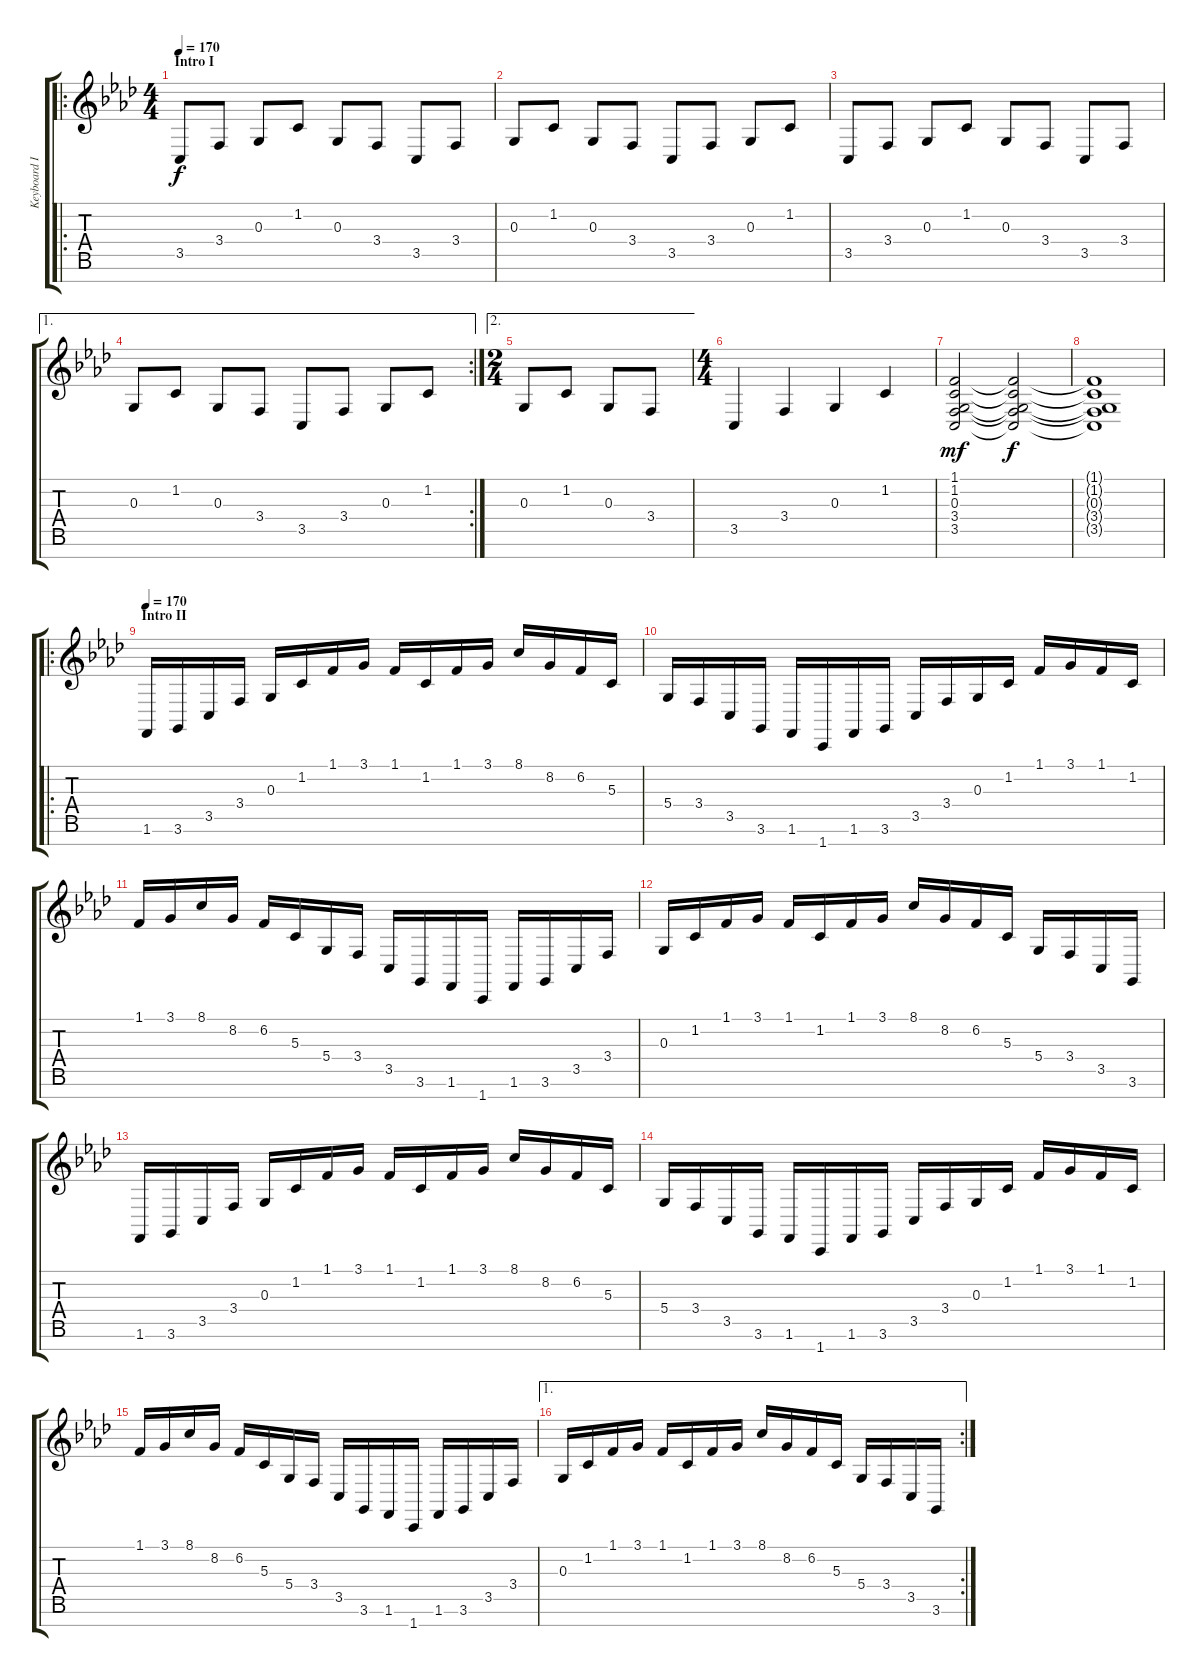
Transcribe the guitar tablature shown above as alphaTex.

\track ("Keyboard I (Lead)" "Keyboard I") {instrument pad4choir}
\staff {score tabs}
\tuning (E4 B3 G3 D3 A2 E2 B1) {hide}
\ro
\ts (4 4)
\section ("" "Intro I")
\tempo 170
\tempo 130
\tempo 170
\clef g2
\ks ab
3.5.8{dy f instrument pad4choir} 3.4.8 0.3.8 1.2.8 0.3.8 3.4.8 3.5.8 3.4.8 |
0.3.8 1.2.8 0.3.8 3.4.8 3.5.8 3.4.8 0.3.8 1.2.8 |
3.5.8 3.4.8 0.3.8 1.2.8 0.3.8 3.4.8 3.5.8 3.4.8 |
\ae 1
\rc 2
0.3.8 1.2.8 0.3.8 3.4.8 3.5.8 3.4.8 0.3.8 1.2.8 |
\ae 2
\ts (2 4)
0.3.8 1.2.8 0.3.8 3.4.8 |
\ts (4 4)
3.5.4 3.4.4 0.3.4 1.2.4 |
(1.1 1.2 0.3 3.4 3.5).2{dy mf} (1.1{t} 1.2{t} 0.3{t} 3.4{t} 3.5{t}).2{dy f} |
(1.1{t} 1.2{t} 0.3{t} 3.4{t} 3.5{t}).1 |
\ro
\section ("" "Intro II")
\tempo 170
1.6.16{volume 8 instrument lead8bassandlead} 3.6.16 3.5.16 3.4.16 0.3.16 1.2.16 1.1.16 3.1.16 1.1.16 1.2.16 1.1.16 3.1.16 8.1.16 8.2.16 6.2.16 5.3.16 |
5.4.16 3.4.16 3.5.16 3.6.16 1.6.16 1.7.16 1.6.16 3.6.16 3.5.16 3.4.16 0.3.16 1.2.16 1.1.16 3.1.16 1.1.16 1.2.16 |
1.1.16 3.1.16 8.1.16 8.2.16 6.2.16 5.3.16 5.4.16 3.4.16 3.5.16 3.6.16 1.6.16 1.7.16 1.6.16 3.6.16 3.5.16 3.4.16 |
0.3.16 1.2.16 1.1.16 3.1.16 1.1.16 1.2.16 1.1.16 3.1.16 8.1.16 8.2.16 6.2.16 5.3.16 5.4.16 3.4.16 3.5.16 3.6.16 |
1.6.16{instrument lead8bassandlead} 3.6.16 3.5.16 3.4.16 0.3.16 1.2.16 1.1.16 3.1.16 1.1.16 1.2.16 1.1.16 3.1.16 8.1.16 8.2.16 6.2.16 5.3.16 |
5.4.16 3.4.16 3.5.16 3.6.16 1.6.16 1.7.16 1.6.16 3.6.16 3.5.16 3.4.16 0.3.16 1.2.16 1.1.16 3.1.16 1.1.16 1.2.16 |
1.1.16 3.1.16 8.1.16 8.2.16 6.2.16 5.3.16 5.4.16 3.4.16 3.5.16 3.6.16 1.6.16 1.7.16 1.6.16 3.6.16 3.5.16 3.4.16 |
\ae 1
\rc 2
0.3.16 1.2.16 1.1.16 3.1.16 1.1.16 1.2.16 1.1.16 3.1.16 8.1.16 8.2.16 6.2.16 5.3.16 5.4.16 3.4.16 3.5.16 3.6.16
